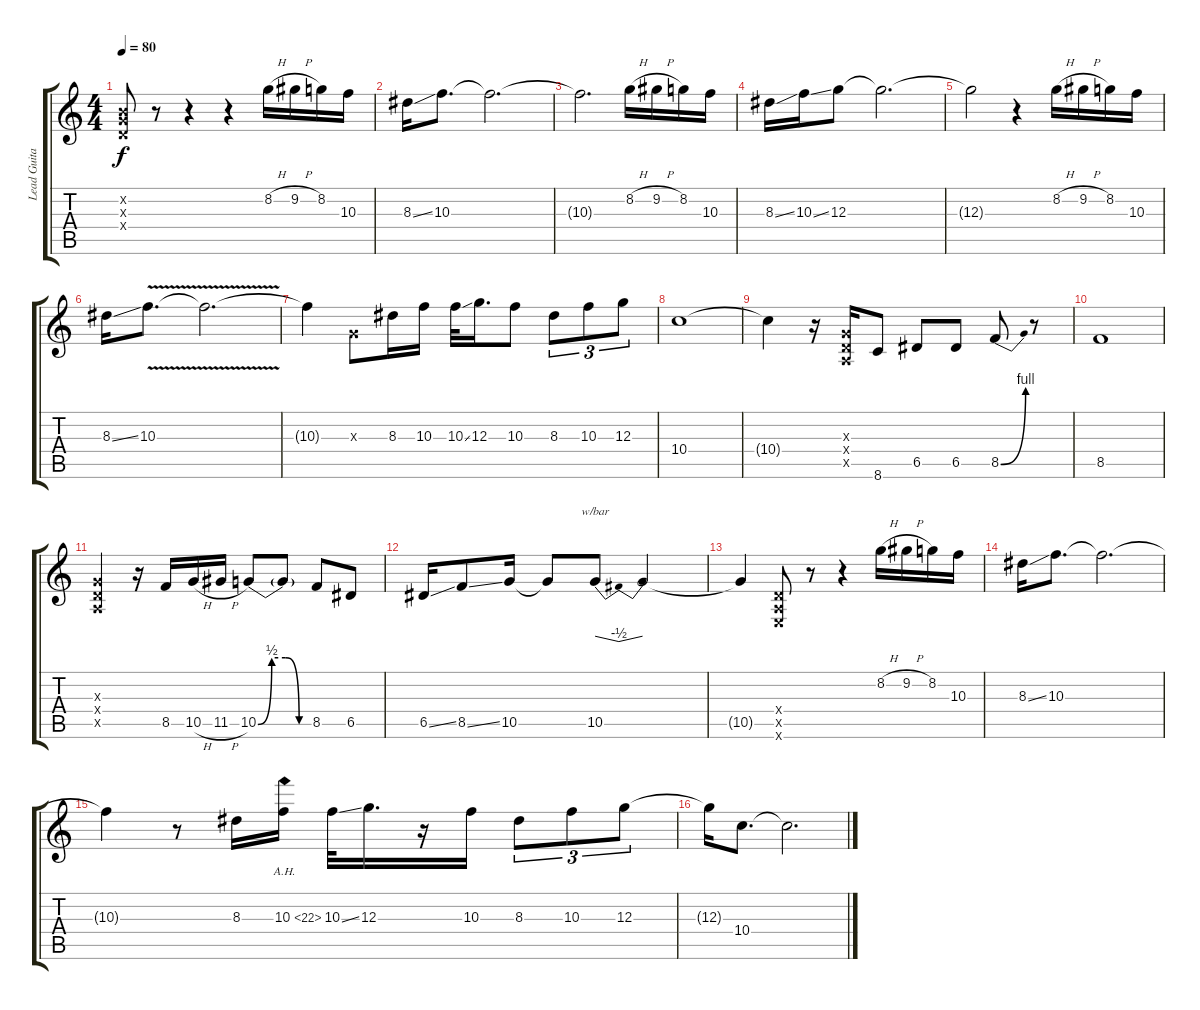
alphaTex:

\track ("Lead Guitar" "Lead Guita") {instrument distortionguitar}
\staff {score tabs}
\tuning (E4 B3 G3 D3 A2 E2) {hide}
\ts (4 4)
\tempo 80
\clef g2
\ks c
(0.2{x} 0.3{x} 0.4{x}).8{dy f} r.8 r.4 r.4 8.2{h}.16 9.2{h}.16 8.2.16 10.3.16 |
8.3{ss}.16 10.3.8{d} 10.3{t}.2{d} |
10.3{t}.2{d} 8.2{h}.16 9.2{h}.16 8.2.16 10.3.16 |
8.3{ss}.16 10.3{ss}.16 12.3.8 12.3{t}.2{d} |
12.3{t}.2 r.4 8.2{h}.16 9.2{h}.16 8.2.16 10.3.16 |
8.3{ss}.16 10.3{v}.8{d} 10.3{t}.2{d} |
10.3{t}.4 0.3{x}.8 8.3.16 10.3.16 10.3{ss}.32 12.3.16{d} 10.3.8 8.3.8{tu (3 2)} 10.3.8{tu (3 2)} 12.3.8{tu (3 2)} |
10.4.1 |
10.4{t}.4 r.16 (0.3{x} 0.4{x} 0.5{x}).16 8.6.8 6.5.8 6.5.8 8.5{be (bend 0 0 60 4)}.8 r.8 |
8.5.1 |
(0.3{x} 0.4{x} 0.5{x}).4 r.16 8.5.16 10.5{h}.16 11.5{h}.16 10.5{be (custom 0 0 15 2 30 2 45 0 60 0)}.8 10.5{t}.8 8.5.8 6.5.8 |
6.5{ss}.16 8.5{ss}.8 10.5.16 10.5{t}.8 10.5.8{tbe (dip default 0 0 30 -2 60 0)} 10.5{t}.2 |
10.5{t}.4 (0.4{x} 0.5{x} 0.6{x}).8 r.8 r.4 8.2{h}.16 9.2{h}.16 8.2.16 10.3.16 |
8.3{ss}.16 10.3.8{d} 10.3{t}.2{d} |
10.3{t}.4 r.8 8.3.16 10.3{ah 12}.16 10.3{ss}.32 12.3.16{d} r.16 10.3.16 8.3.8{tu (3 2)} 10.3.8{tu (3 2)} 12.3.8{tu (3 2)} |
12.3{t}.16 10.4.8{d volume 11} 10.4{t}.2{d}
